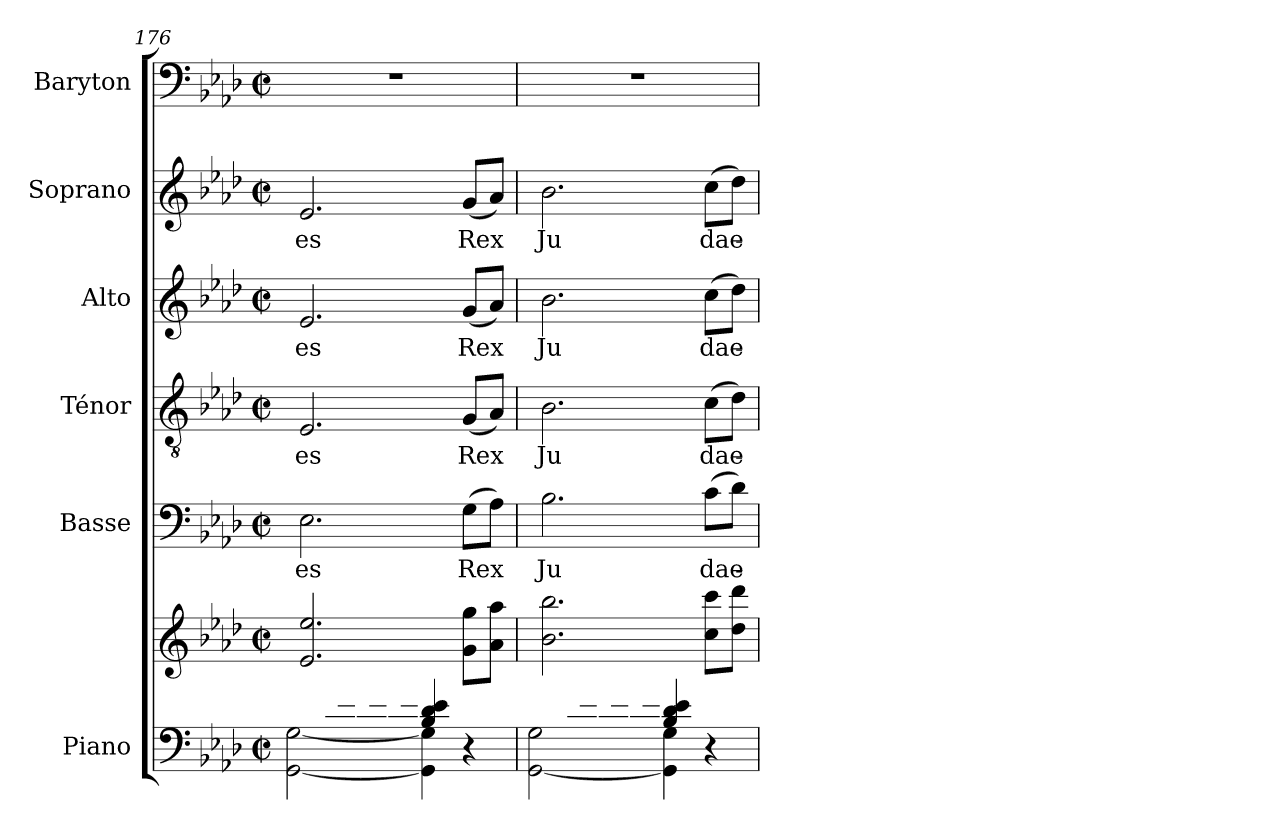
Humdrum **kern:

**kern	**kern	**kern	**text	**kern	**text	**kern	**text	**kern	**text	**kern
*part6	*part6	*part5	*part5	*part4	*part4	*part3	*part3	*part2	*part2	*part1
*staff7	*staff6	*staff5	*staff5	*staff4	*staff4	*staff3	*staff3	*staff2	*staff2	*staff1
*I"Piano	*	*I"Basse	*	*I"Ténor	*	*I"Alto	*	*I"Soprano	*	*I"Baryton
*I'Pno.	*	*I'B.	*	*I'T.	*	*I'Alt.	*	*I'So.	*	*I'Bar.
*clefF4	*clefG2	*clefF4	*	*clefGv2	*	*clefG2	*	*clefG2	*	*clefF4
*k[b-e-a-d-]	*k[b-e-a-d-]	*k[b-e-a-d-]	*	*k[b-e-a-d-]	*	*k[b-e-a-d-]	*	*k[b-e-a-d-]	*	*k[b-e-a-d-]
*M4/4	*M4/4	*M4/4	*	*M4/4	*	*M4/4	*	*M4/4	*	*M4/4
*met(c|)	*met(c|)	*met(c|)	*	*met(c|)	*	*met(c|)	*	*met(c|)	*	*met(c|)
=176	=176	=176	=176	=176	=176	=176	=176	=176	=176	=176
*^	*	*	*	*	*	*	*	*	*	*
!	!	!	!	!LO:LY:b	!	!LO:LY:b	!	!LO:LY:b	!	!LO:LY:b	!
8G/Lyy	[2GG\ [2G\	2.e-/ 2.ee-/	2.E-\	es	2.E-/	es	2.e-/	es	2.e-/	es	1r
8B-/ 8d-/ 8e-/	.	.	.	.	.	.	.	.	.	.	.
8B-/ 8d-/ 8e-/	.	.	.	.	.	.	.	.	.	.	.
8B-/ 8d-/ 8e-/J	.	.	.	.	.	.	.	.	.	.	.
4B-/ 4d-/ 4e-/	4GG\] 4G\]	.	.	.	.	.	.	.	.	.	.
!	!	!	!	!LO:LY:b	!	!LO:LY:b	!	!LO:LY:b	!	!LO:LY:b	!
4r	4ryy	8g\ 8gg\L	(8G\L	-Rex	(8G/L	-Rex	(8g/L	-Rex	(8g/L	-Rex	.
.	.	8a-\ 8aa-\J	8A-\J)	.	8A-/J)	.	8a-/J)	.	8a-/J)	.	.
!!LO:PB:g=z
=177	=177	=177	=177	=177	=177	=177	=177	=177	=177	=177	=177
!	!	!	!	!LO:LY:b	!	!LO:LY:b	!	!LO:LY:b	!	!LO:LY:b	!
8G/Lyy	[2GG\ 2G\	2.b-\ 2.bb-\	2.B-\	Ju	2.B-\	Ju	2.b-\	Ju	2.b-\	Ju	1r
8B-/ 8d-/ 8e-/	.	.	.	.	.	.	.	.	.	.	.
8B-/ 8d-/ 8e-/	.	.	.	.	.	.	.	.	.	.	.
8B-/ 8d-/ 8e-/J	.	.	.	.	.	.	.	.	.	.	.
4B-/ 4d-/ 4e-/	4GG\] 4G\	.	.	.	.	.	.	.	.	.	.
!	!	!	!	!LO:LY:b	!	!LO:LY:b	!	!LO:LY:b	!	!LO:LY:b	!
4r	4ryy	8cc\ 8ccc\L	(8c\L	-dae-	(8c\L	-dae-	(8cc\L	-dae-	(8cc\L	-dae-	.
.	.	8dd-\ 8ddd-\J	8d-\J)	.	8d-\J)	.	8dd-\J)	.	8dd-\J)	.	.
*v	*v	*	*	*	*	*	*	*	*	*	*
=	=	=	=	=	=	=	=	=	=	=
*-	*-	*-	*-	*-	*-	*-	*-	*-	*-	*-
